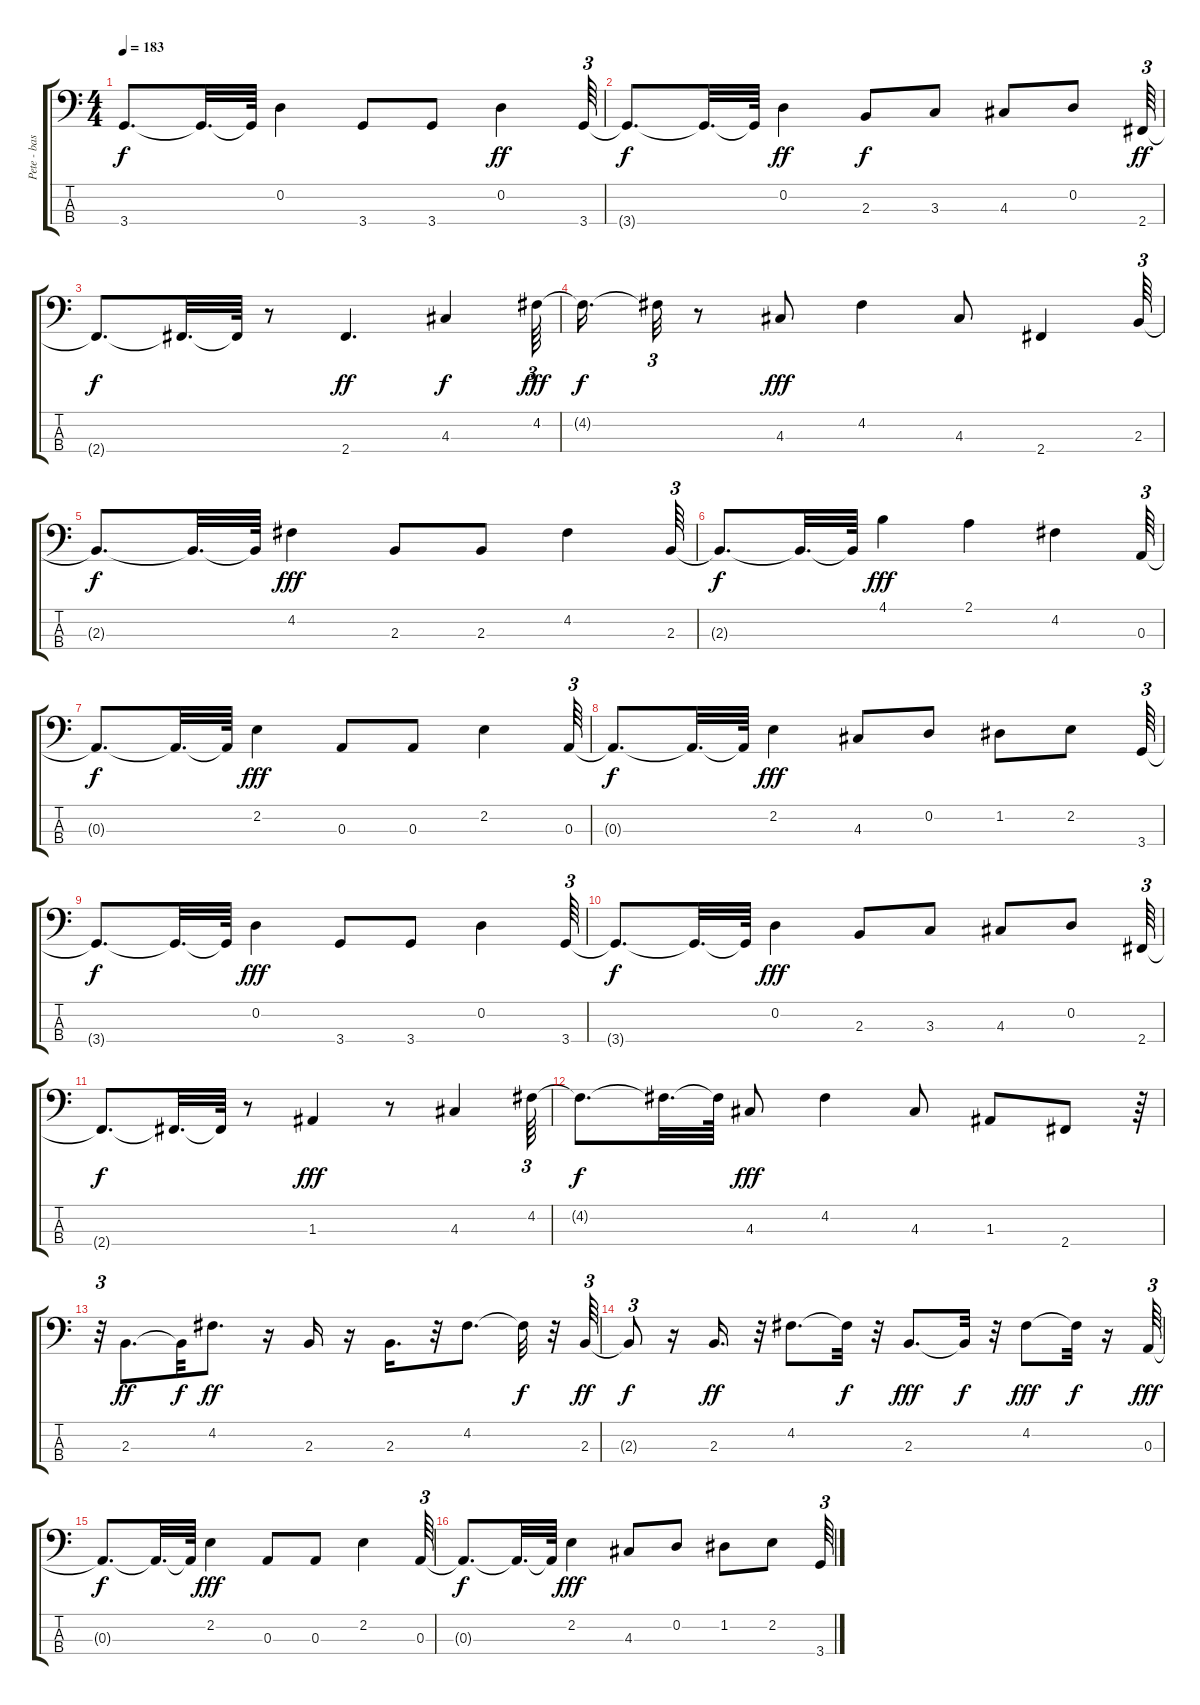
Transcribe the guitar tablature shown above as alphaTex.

\track ("Pete - bass guitar" "Pete - bas") {instrument electricbassfinger}
\staff {score tabs}
\tuning (G2 D2 A1 E1) {hide}
\ts (4 4)
\tempo 183
\clef f4
\ks c
3.4{t}.8{d dy f} 3.4{t}.32{d} 3.4{t}.64 0.2.4 3.4.8 3.4.8 0.2.4{dy ff} 3.4.64{tu (3 2)} |
3.4{t}.8{d dy f} 3.4{t}.32{d} 3.4{t}.64 0.2.4{dy ff} 2.3.8{dy f} 3.3.8 4.3.8 0.2.8 2.4.64{tu (3 2) dy ff} |
2.4{t}.8{d dy f} 2.4{t}.32{d} 2.4{t}.64 r.8 2.4.4{d dy ff} 4.3.4{dy f} 4.2.64{tu (3 2) dy fff} |
4.2{t}.16{d dy f} 4.2{t}.32{tu (3 2)} r.8 4.3.8{dy fff} 4.2.4 4.3.8 2.4.4 2.3.64{tu (3 2)} |
2.3{t}.8{d dy f} 2.3{t}.32{d} 2.3{t}.64 4.2.4{dy fff} 2.3.8 2.3.8 4.2.4 2.3.64{tu (3 2)} |
2.3{t}.8{d dy f} 2.3{t}.32{d} 2.3{t}.64 4.1.4{dy fff} 2.1.4 4.2.4 0.3.64{tu (3 2)} |
0.3{t}.8{d dy f} 0.3{t}.32{d} 0.3{t}.64 2.2.4{dy fff} 0.3.8 0.3.8 2.2.4 0.3.64{tu (3 2)} |
0.3{t}.8{d dy f} 0.3{t}.32{d} 0.3{t}.64 2.2.4{dy fff} 4.3.8 0.2.8 1.2.8 2.2.8 3.4.64{tu (3 2)} |
3.4{t}.8{d dy f} 3.4{t}.32{d} 3.4{t}.64 0.2.4{dy fff} 3.4.8 3.4.8 0.2.4 3.4.64{tu (3 2)} |
3.4{t}.8{d dy f} 3.4{t}.32{d} 3.4{t}.64 0.2.4{dy fff} 2.3.8 3.3.8 4.3.8 0.2.8 2.4.64{tu (3 2)} |
2.4{t}.8{d dy f} 2.4{t}.32{d} 2.4{t}.64 r.8 1.3.4{dy fff} r.8 4.3.4 4.2.64{tu (3 2)} |
4.2{t}.8{d dy f} 4.2{t}.32{d} 4.2{t}.64 4.3.8{dy fff} 4.2.4 4.3.8 1.3.8 2.4.8 r.64{tu (3 2)} |
r.32{tu (3 2)} 2.3.8{d dy ff} 2.3{t}.32{dy f} 4.2.8{d dy ff} r.16 2.3.16 r.16 2.3.16{d} r.32 4.2.8{d} 4.2{t}.32{dy f} r.32 2.3.64{tu (3 2) dy ff} |
2.3{t}.8{tu (3 2) dy f} r.16 2.3.16{d dy ff} r.32 4.2.8{d} 4.2{t}.32{dy f} r.32 2.3.8{d dy fff} 2.3{t}.32{dy f} r.32 4.2.8{dy fff} 4.2{t}.32{dy f} r.16 0.3.64{tu (3 2) dy fff} |
0.3{t}.8{d dy f} 0.3{t}.32{d} 0.3{t}.64 2.2.4{dy fff} 0.3.8 0.3.8 2.2.4 0.3.64{tu (3 2)} |
0.3{t}.8{d dy f} 0.3{t}.32{d} 0.3{t}.64 2.2.4{dy fff} 4.3.8 0.2.8 1.2.8 2.2.8 3.4.64{tu (3 2)}
